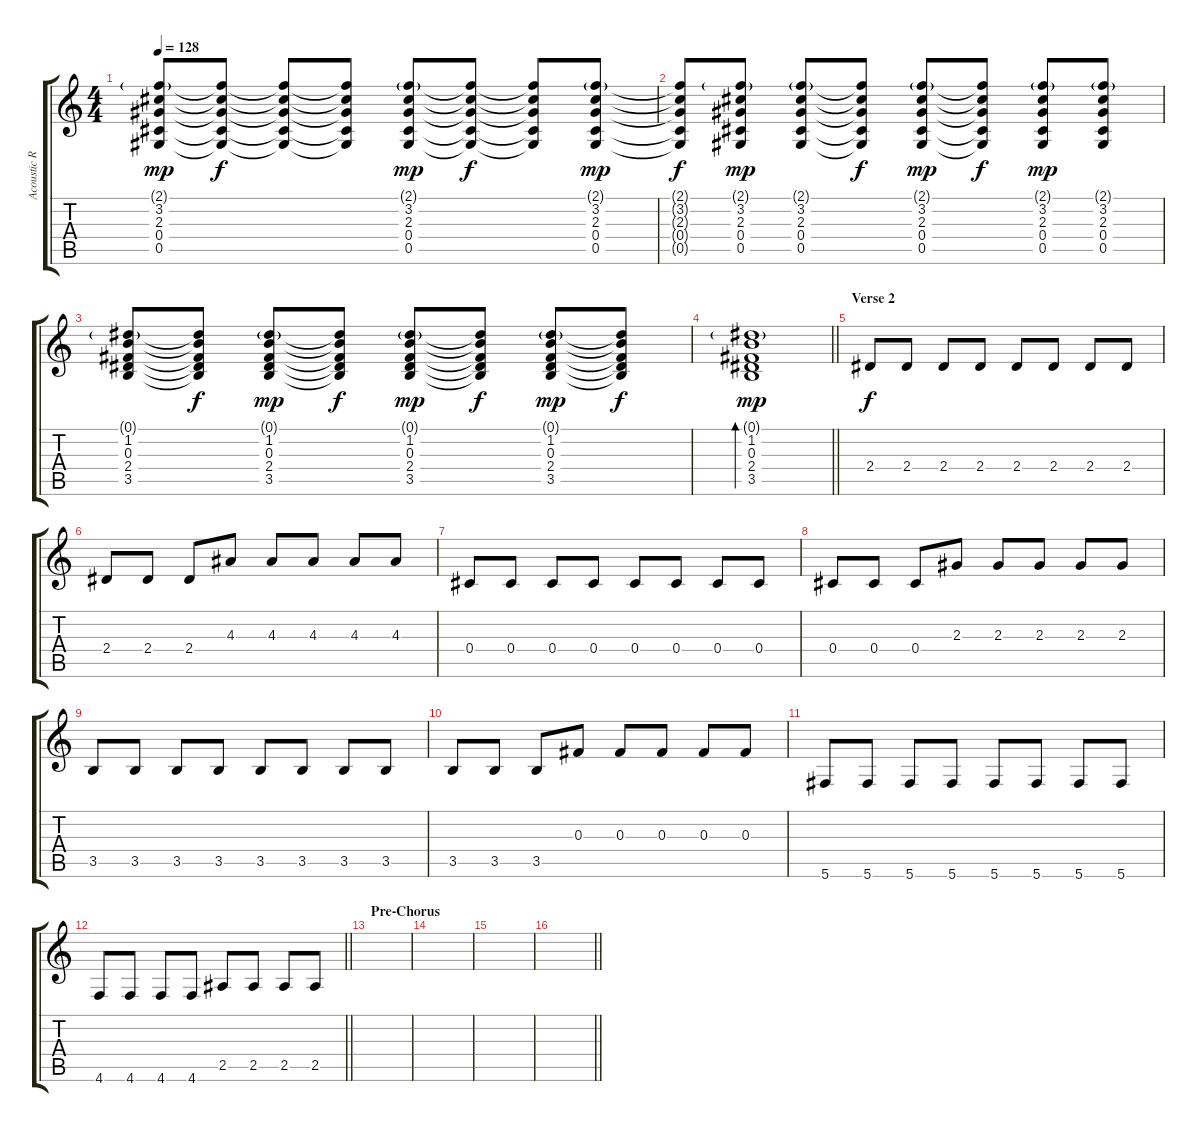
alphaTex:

\track ("Acoustic Rhytm Guitar [L]" "Acoustic R") {instrument acousticguitarsteel}
\staff {score tabs}
\tuning (Eb4 Bb3 Gb3 Db3 Ab2 Db2) {hide}
\ts (4 4)
\tempo 128
\clef g2
\ks c
(2.1{g} 3.2 2.3 0.4 0.5).8{dy mp} (2.1{t} 3.2{t} 2.3{t} 0.4{t} 0.5{t}).8{dy f} (2.1{t} 3.2{t} 2.3{t} 0.4{t} 0.5{t}).8 (2.1{t} 3.2{t} 2.3{t} 0.4{t} 0.5{t}).8 (2.1{g} 3.2 2.3 0.4 0.5).8{dy mp} (2.1{t} 3.2{t} 2.3{t} 0.4{t} 0.5{t}).8{dy f} (2.1{t} 3.2{t} 2.3{t} 0.4{t} 0.5{t}).8 (2.1{g} 3.2 2.3 0.4 0.5).8{dy mp} |
(2.1{t} 3.2{t} 2.3{t} 0.4{t} 0.5{t}).8{dy f} (2.1{g} 3.2 2.3 0.4 0.5).8{dy mp} (2.1{g} 3.2 2.3 0.4 0.5).8 (2.1{t} 3.2{t} 2.3{t} 0.4{t} 0.5{t}).8{dy f} (2.1{g} 3.2 2.3 0.4 0.5).8{dy mp} (2.1{t} 3.2{t} 2.3{t} 0.4{t} 0.5{t}).8{dy f} (2.1{g} 3.2 2.3 0.4 0.5).8{dy mp} (2.1{g} 3.2 2.3 0.4 0.5).8 |
(0.1{g} 1.2 0.3 2.4 3.5).8 (0.1{t} 1.2{t} 0.3{t} 2.4{t} 3.5{t}).8{dy f} (0.1{g} 1.2 0.3 2.4 3.5).8{dy mp} (0.1{t} 1.2{t} 0.3{t} 2.4{t} 3.5{t}).8{dy f} (0.1{g} 1.2 0.3 2.4 3.5).8{dy mp} (0.1{t} 1.2{t} 0.3{t} 2.4{t} 3.5{t}).8{dy f} (0.1{g} 1.2 0.3 2.4 3.5).8{dy mp} (0.1{t} 1.2{t} 0.3{t} 2.4{t} 3.5{t}).8{dy f} |
\barLineRight lightlight
(0.1{g} 1.2 0.3 2.4 3.5).1{bd 240 dy mp} |
\section ("" "Verse 2")
2.4.8{dy f} 2.4.8 2.4.8 2.4.8 2.4.8 2.4.8 2.4.8 2.4.8 |
2.4.8 2.4.8 2.4.8 4.3.8 4.3.8 4.3.8 4.3.8 4.3.8 |
0.4.8 0.4.8 0.4.8 0.4.8 0.4.8 0.4.8 0.4.8 0.4.8 |
0.4.8 0.4.8 0.4.8 2.3.8 2.3.8 2.3.8 2.3.8 2.3.8 |
3.5.8 3.5.8 3.5.8 3.5.8 3.5.8 3.5.8 3.5.8 3.5.8 |
3.5.8 3.5.8 3.5.8 0.3.8 0.3.8 0.3.8 0.3.8 0.3.8 |
5.6.8 5.6.8 5.6.8 5.6.8 5.6.8 5.6.8 5.6.8 5.6.8 |
\barLineRight lightlight
4.6.8 4.6.8 4.6.8 4.6.8 2.5.8 2.5.8 2.5.8 2.5.8 |
\section ("" "Pre-Chorus")
|
|
|
\barLineRight lightlight
